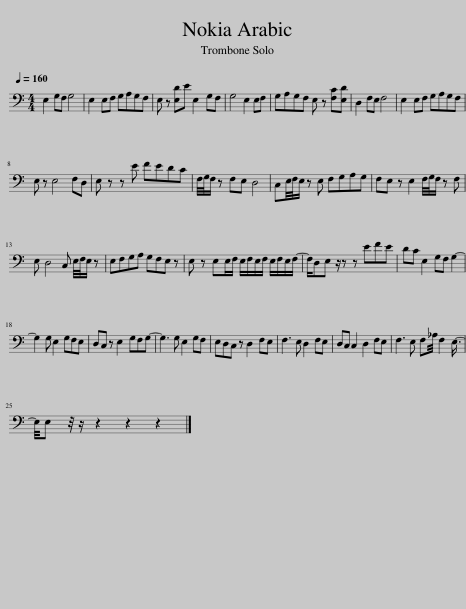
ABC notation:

X:1
L:1/8
Q:1/4=160
M:4/4
I:linebreak $
K:C
V:1 bass
V:1
 E,2 G,F, G,4 | E,2 E,F, G,A,G,F, | E, z [E,D]E E,2 G,F, | G,4 E,2 E,F, | G,A,G,F, E, z [F,C][E,D] | %5
 D,2 F,E, F,4 | E,2 E,F, G,A,G,F, |$ E, z E,4 F,D, | E, z z E FEDC | F,/4G,/4F,/ z F,E, D,4 | %10
 C,E,/4F,/4E,/ z E, F,G,A,G, | F,E, z E,2 F,/4G,/4F,/ z F, |$ E, D,4 C, E,/4F,/4E,/ z | E,F,G,A, G,F,E, z | E, z E,E,/F,/ E,/F,/E,/F,/ E,/F,/E,/F,/- | %15
 F,/D,E, z/ z z EFE | DC E,2 G,F, G,2- |$ G,2 G, E,2 G,F,E, | D,C, z E,2 G,F,G,- | G,3 G, E,2 G,F, | %20
 E,D,C, z D,2 F,E, | F,3 E, D,2 F,E, | D,C, C,2 D,2 F,E, | F,3 E, F,_A,/4 F,2 E,3/4- |$ E,/4E, z/4 z/ z2 z2 z2 |] %25
